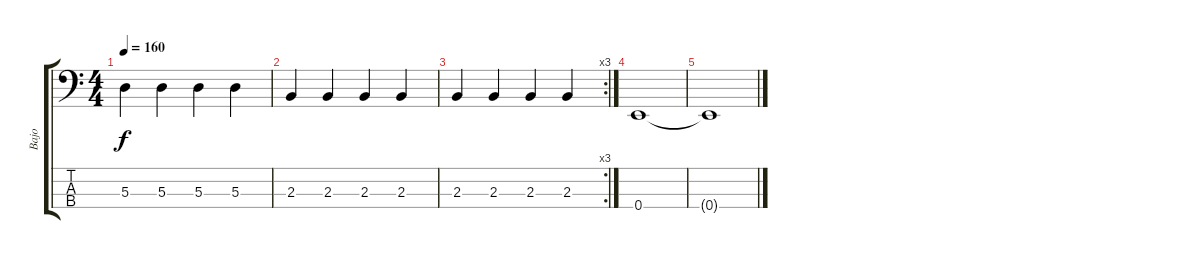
\track ("Bajo" "Bajo") {instrument electricbassfinger}
\staff {score tabs}
\tuning (G2 D2 A1 E1) {hide}
\ts (4 4)
\tempo 160
\clef f4
\ks c
5.3.4{dy f} 5.3.4 5.3.4 5.3.4 |
2.3.4 2.3.4 2.3.4 2.3.4 |
\rc 3
2.3.4 2.3.4 2.3.4 2.3.4 |
0.4.1 |
0.4{t}.1
